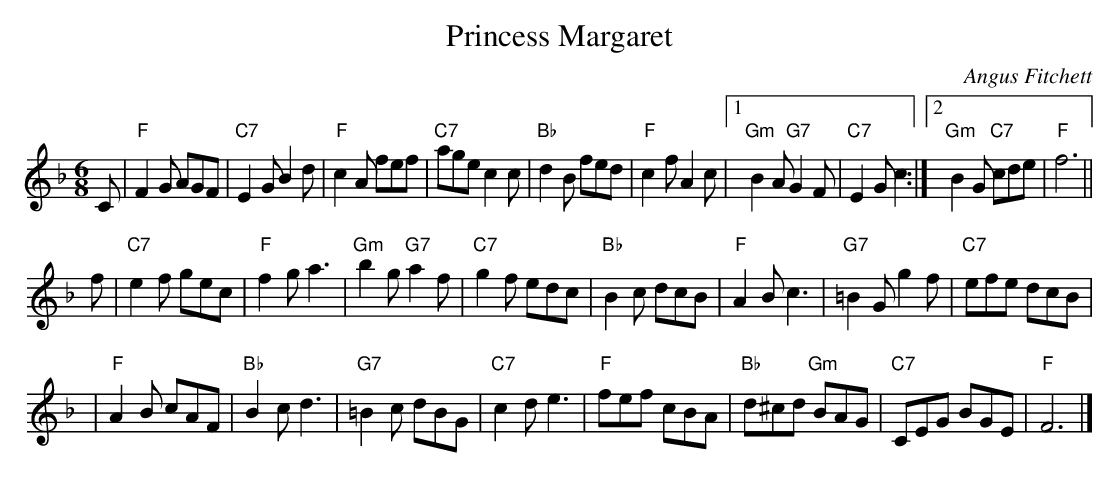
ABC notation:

X:1
T: Princess Margaret
C: Angus Fitchett
M: 6/8
L: 1/8
K: F
C \
| "F"F2G AGF | "C7"E2G B2d | "F"c2A fef | "C7"age c2c \
| "Bb"d2B fed | "F"c2f A2c |1 "Gm"B2A "G7"G2F | "C7"E2G c2 :|2 "Gm"B2G "C7"cde | "F"f6 ||
f \
| "C7"e2f gec | "F"f2g a3 | "Gm"b2g "G7"a2f | "C7"g2f edc \
| "Bb"B2c dcB | "F"A2B c3 | "G7"=B2G g2f | "C7"efe dcB |
| "F"A2B cAF | "Bb"B2c d3 | "G7"=B2c dBG | "C7"c2d e3 \
| "F"fef cBA | "Bb"d^cd "Gm"BAG | "C7"CEG BGE | "F"F6 |]
